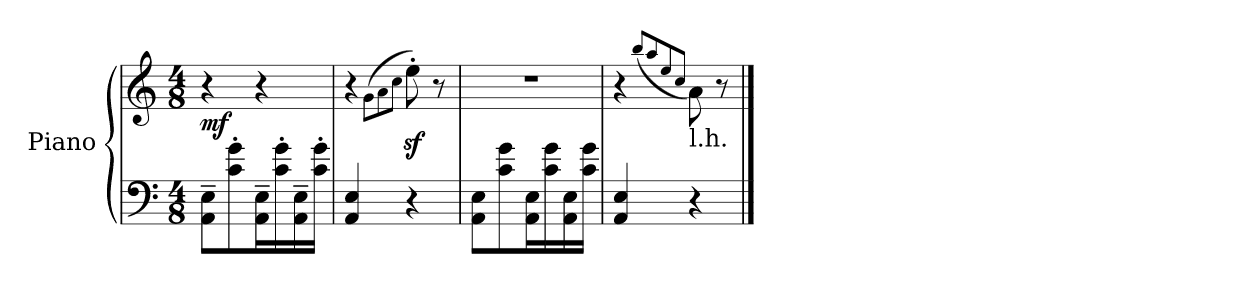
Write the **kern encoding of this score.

**kern	**kern	**dynam
*part1	*part1	*part1
*staff2	*staff1	*staff1/2
*I"Piano	*	*
*I'Pno.	*	*
*clefF4	*clefG2	*
*k[]	*k[]	*
*M4/8	*M4/8	*
*MM112	*MM112	*
=1	=1	=1
!	!	!LO:DY:b
8AA\~ 8E\~L	4r	mf
8c\' 8g\'	.	.
16AA\~ 16E\~L	4r	.
16c\' 16g\'	.	.
16AA\~ 16E\~	.	.
16c\' 16g\'JJ	.	.
=2	=2	=2
4AA/ 4E/	4r	.
.	(>8qg\L	.
.	8qa\	.
.	8qcc\J	.
4r	8eez<'\)	.
.	8r	.
=3	=3	=3
8AA\ 8E\L	2r	.
8c\ 8g\	.	.
16AA\ 16E\L	.	.
16c\ 16g\	.	.
16AA\ 16E\	.	.
16c\ 16g\JJ	.	.
=4	=4	=4
4AA/ 4E/	4r	.
.	(>8qbb/L	.
.	8qaa/	.
.	8qee/	.
.	8qcc/J	.
!	!LO:TX:b:t=l.h.	!
4r	8a\)	.
.	8r	.
==	==	==
*-	*-	*-
